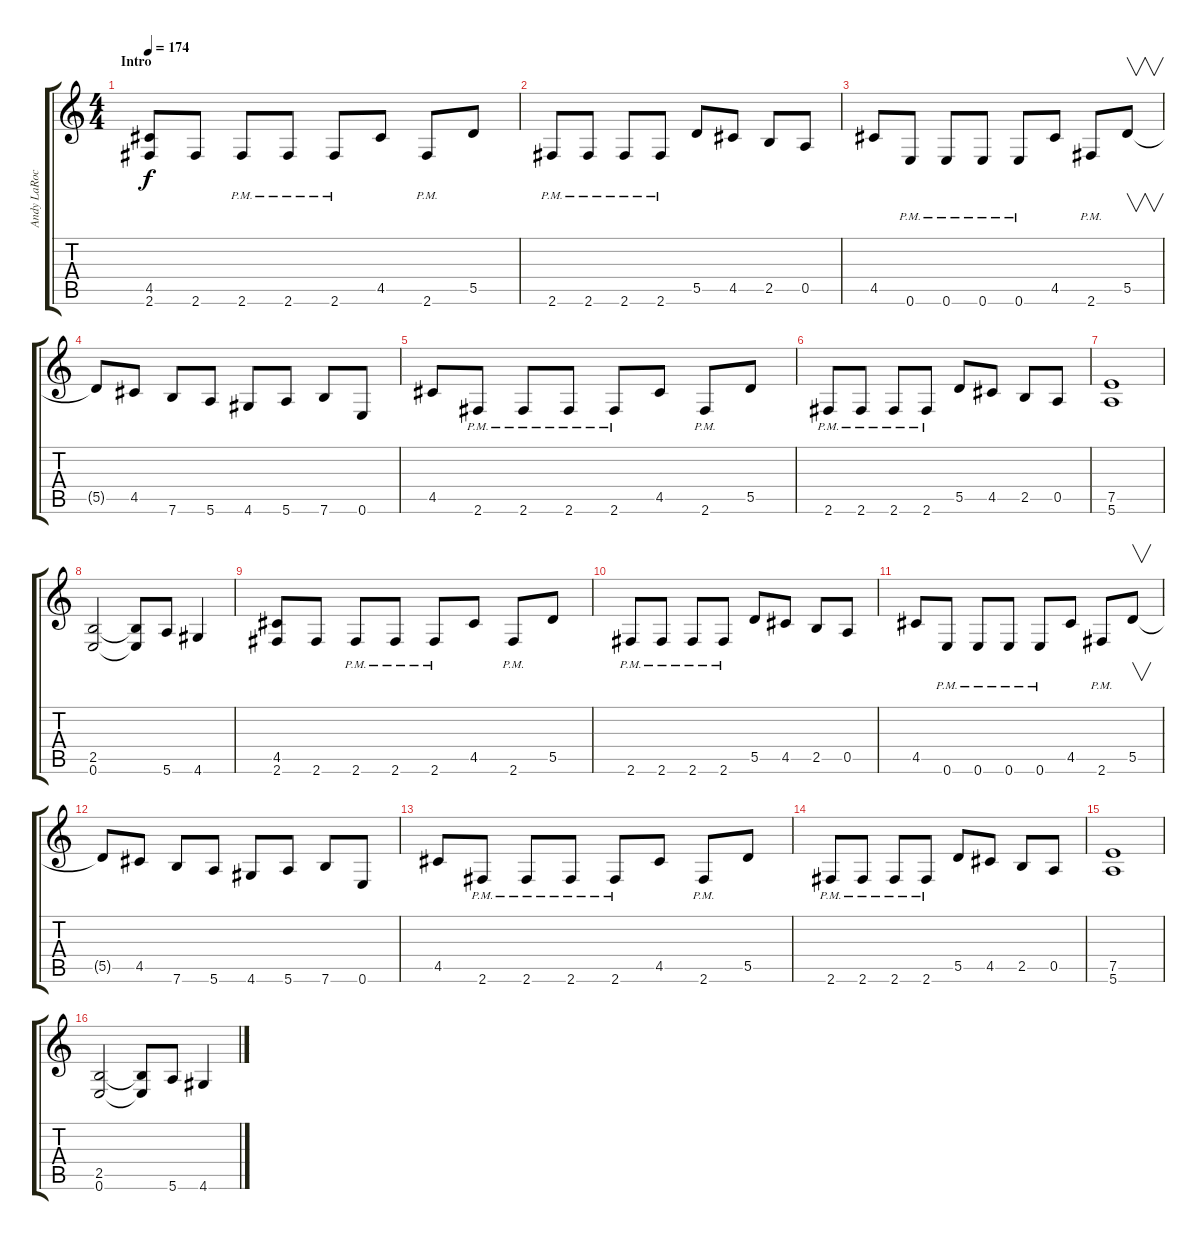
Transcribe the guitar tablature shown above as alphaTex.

\track ("Andy LaRocque" "Andy LaRoc") {instrument distortionguitar}
\staff {score tabs}
\tuning (E4 B3 G3 D3 A2 E2) {hide}
\ts (4 4)
\section ("" "Intro")
\tempo 174
\clef g2
\ks c
(4.5 2.6).8{dy f instrument distortionguitar} 2.6.8 2.6{pm}.8 2.6{pm}.8 2.6{pm}.8 4.5.8 2.6{pm}.8 5.5.8 |
2.6{pm}.8 2.6{pm}.8 2.6{pm}.8 2.6{pm}.8 5.5.8 4.5.8 2.5.8 0.5.8 |
4.5.8 0.6{pm}.8 0.6{pm}.8 0.6{pm}.8 0.6{pm}.8 4.5.8 2.6{pm}.8 5.5.8{v} |
5.5{t}.8 4.5.8 7.6.8 5.6.8 4.6.8 5.6.8 7.6.8 0.6.8 |
4.5.8 2.6{pm}.8 2.6{pm}.8 2.6{pm}.8 2.6{pm}.8 4.5.8 2.6{pm}.8 5.5.8 |
2.6{pm}.8 2.6{pm}.8 2.6{pm}.8 2.6{pm}.8 5.5.8 4.5.8 2.5.8 0.5.8 |
(7.5 5.6).1 |
(2.5 0.6).2 (2.5{t} 0.6{t}).8 5.6.8 4.6.4 |
(4.5 2.6).8 2.6.8 2.6{pm}.8 2.6{pm}.8 2.6{pm}.8 4.5.8 2.6{pm}.8 5.5.8 |
2.6{pm}.8 2.6{pm}.8 2.6{pm}.8 2.6{pm}.8 5.5.8 4.5.8 2.5.8 0.5.8 |
4.5.8 0.6{pm}.8 0.6{pm}.8 0.6{pm}.8 0.6{pm}.8 4.5.8 2.6{pm}.8 5.5.8{v} |
5.5{t}.8 4.5.8 7.6.8 5.6.8 4.6.8 5.6.8 7.6.8 0.6.8 |
4.5.8 2.6{pm}.8 2.6{pm}.8 2.6{pm}.8 2.6{pm}.8 4.5.8 2.6{pm}.8 5.5.8 |
2.6{pm}.8 2.6{pm}.8 2.6{pm}.8 2.6{pm}.8 5.5.8 4.5.8 2.5.8 0.5.8 |
(7.5 5.6).1 |
(2.5 0.6).2 (2.5{t} 0.6{t}).8 5.6.8 4.6.4
